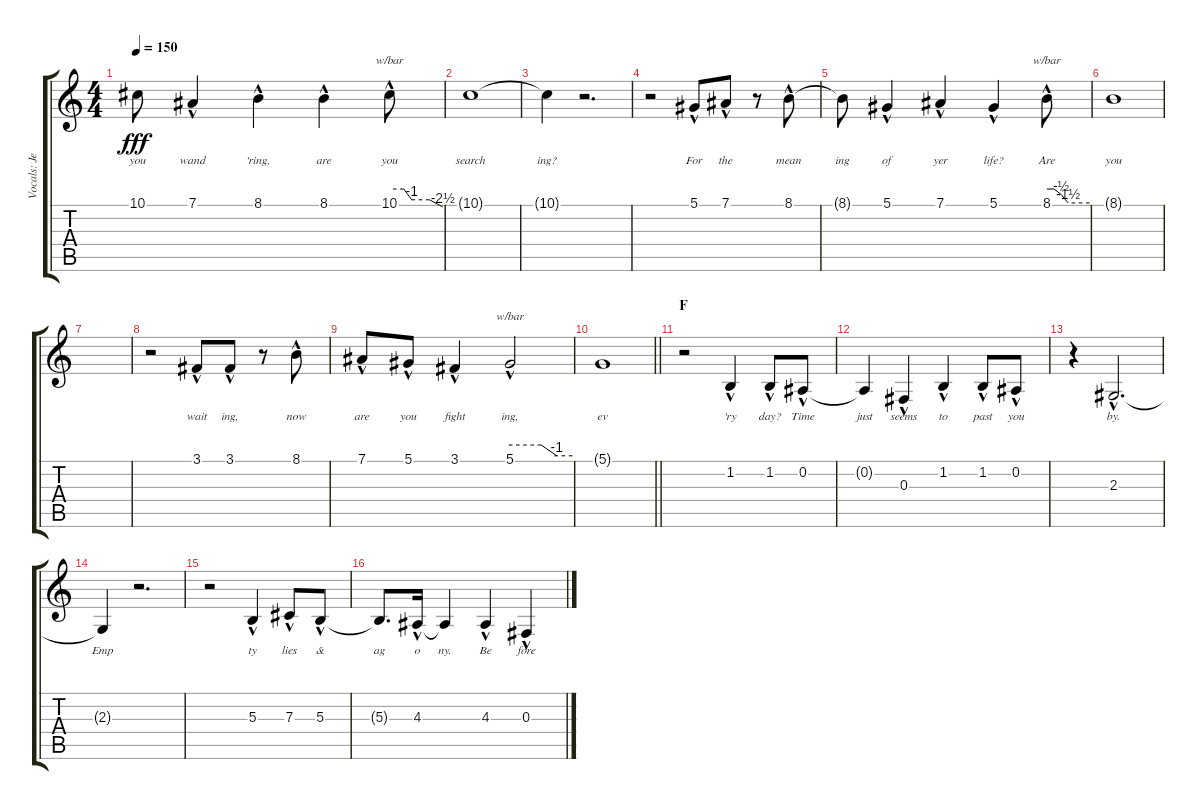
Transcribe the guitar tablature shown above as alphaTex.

\track ("Vocals: Jeff" "Vocals: Je") {instrument lead2sawtooth}
\staff {score tabs}
\tuning (Eb4 Bb3 Gb3 Db3 Ab2 Eb2) {hide}
\ts (4 4)
\tempo 150
\clef g2
\ks c
10.1{t}.8{lyrics (0 "you") lyrics (1 "") lyrics (2 "") lyrics (3 "") lyrics (4 "") dy fff} 7.1{hac}.4{lyrics (0 "wand") lyrics (1 "") lyrics (2 "") lyrics (3 "") lyrics (4 "")} 8.1{hac}.4{lyrics (0 "'ring,") lyrics (1 "") lyrics (2 "") lyrics (3 "") lyrics (4 "")} 8.1{hac}.4{lyrics (0 "are") lyrics (1 "") lyrics (2 "") lyrics (3 "") lyrics (4 "")} 10.1{hac}.8{tbe (custom default 0 0 16 0 25 -4 45 -4 60 -10) lyrics (0 "you") lyrics (1 "") lyrics (2 "") lyrics (3 "") lyrics (4 "")} |
10.1{t}.1{lyrics (0 "search") lyrics (1 "") lyrics (2 "") lyrics (3 "") lyrics (4 "")} |
10.1{t}.4{lyrics (0 "ing?") lyrics (1 "") lyrics (2 "") lyrics (3 "") lyrics (4 "")} r.2{d} |
r.2 5.1{hac}.8{lyrics (0 "For") lyrics (1 "") lyrics (2 "") lyrics (3 "") lyrics (4 "")} 7.1{hac}.8{lyrics (0 "the") lyrics (1 "") lyrics (2 "") lyrics (3 "") lyrics (4 "")} r.8 8.1{hac}.8{lyrics (0 "mean") lyrics (1 "") lyrics (2 "") lyrics (3 "") lyrics (4 "")} |
8.1{t}.8{lyrics (0 "ing") lyrics (1 "") lyrics (2 "") lyrics (3 "") lyrics (4 "")} 5.1{hac}.4{lyrics (0 "of") lyrics (1 "") lyrics (2 "") lyrics (3 "") lyrics (4 "")} 7.1{hac}.4{lyrics (0 "yer") lyrics (1 "") lyrics (2 "") lyrics (3 "") lyrics (4 "")} 5.1{hac}.4{lyrics (0 "life?") lyrics (1 "") lyrics (2 "") lyrics (3 "") lyrics (4 "")} 8.1{hac}.8{tbe (custom default 0 0 10 0 20 -2 30 -6 60 -6) lyrics (0 "Are") lyrics (1 "") lyrics (2 "") lyrics (3 "") lyrics (4 "")} |
8.1{t}.1{lyrics (0 "you") lyrics (1 "") lyrics (2 "") lyrics (3 "") lyrics (4 "")} |
|
r.2 3.1{hac}.8{lyrics (0 "wait") lyrics (1 "") lyrics (2 "") lyrics (3 "") lyrics (4 "")} 3.1{hac}.8{lyrics (0 "ing,") lyrics (1 "") lyrics (2 "") lyrics (3 "") lyrics (4 "")} r.8 8.1{hac}.8{lyrics (0 "now") lyrics (1 "") lyrics (2 "") lyrics (3 "") lyrics (4 "")} |
7.1{hac}.8{lyrics (0 "are") lyrics (1 "") lyrics (2 "") lyrics (3 "") lyrics (4 "")} 5.1{hac}.8{lyrics (0 "you") lyrics (1 "") lyrics (2 "") lyrics (3 "") lyrics (4 "")} 3.1{hac}.4{lyrics (0 "fight") lyrics (1 "") lyrics (2 "") lyrics (3 "") lyrics (4 "")} 5.1{hac}.2{tbe (custom default 0 0 30 0 45 -4 60 -4) lyrics (0 "ing,") lyrics (1 "") lyrics (2 "") lyrics (3 "") lyrics (4 "")} |
\barLineRight lightlight
5.1{t}.1{lyrics (0 "ev") lyrics (1 "") lyrics (2 "") lyrics (3 "") lyrics (4 "")} |
\section ("" "F")
r.2 1.2{hac}.4{lyrics (0 "'ry") lyrics (1 "") lyrics (2 "") lyrics (3 "") lyrics (4 "")} 1.2{hac}.8{lyrics (0 "day?") lyrics (1 "") lyrics (2 "") lyrics (3 "") lyrics (4 "")} 0.2{hac}.8{lyrics (0 "Time") lyrics (1 "") lyrics (2 "") lyrics (3 "") lyrics (4 "")} |
0.2{t}.4{lyrics (0 "just") lyrics (1 "") lyrics (2 "") lyrics (3 "") lyrics (4 "")} 0.3{hac}.4{lyrics (0 "seems") lyrics (1 "") lyrics (2 "") lyrics (3 "") lyrics (4 "")} 1.2{hac}.4{lyrics (0 "to") lyrics (1 "") lyrics (2 "") lyrics (3 "") lyrics (4 "")} 1.2{hac}.8{lyrics (0 "past") lyrics (1 "") lyrics (2 "") lyrics (3 "") lyrics (4 "")} 0.2{hac}.8{lyrics (0 "you") lyrics (1 "") lyrics (2 "") lyrics (3 "") lyrics (4 "")} |
r.4 2.3{hac}.2{d lyrics (0 "by.") lyrics (1 "") lyrics (2 "") lyrics (3 "") lyrics (4 "")} |
2.3{t}.4{lyrics (0 "Emp") lyrics (1 "") lyrics (2 "") lyrics (3 "") lyrics (4 "")} r.2{d} |
r.2 5.3{hac}.4{lyrics (0 "ty") lyrics (1 "") lyrics (2 "") lyrics (3 "") lyrics (4 "")} 7.3{hac}.8{lyrics (0 "lies") lyrics (1 "") lyrics (2 "") lyrics (3 "") lyrics (4 "")} 5.3{hac}.8{lyrics (0 "&") lyrics (1 "") lyrics (2 "") lyrics (3 "") lyrics (4 "")} |
5.3{t}.8{d lyrics (0 "ag") lyrics (1 "") lyrics (2 "") lyrics (3 "") lyrics (4 "")} 4.3{hac}.16{lyrics (0 "o") lyrics (1 "") lyrics (2 "") lyrics (3 "") lyrics (4 "")} 4.3{t}.4{lyrics (0 "ny.") lyrics (1 "") lyrics (2 "") lyrics (3 "") lyrics (4 "")} 4.3{hac}.4{lyrics (0 "Be") lyrics (1 "") lyrics (2 "") lyrics (3 "") lyrics (4 "")} 0.3{hac}.4{lyrics (0 "fore") lyrics (1 "") lyrics (2 "") lyrics (3 "") lyrics (4 "")}
